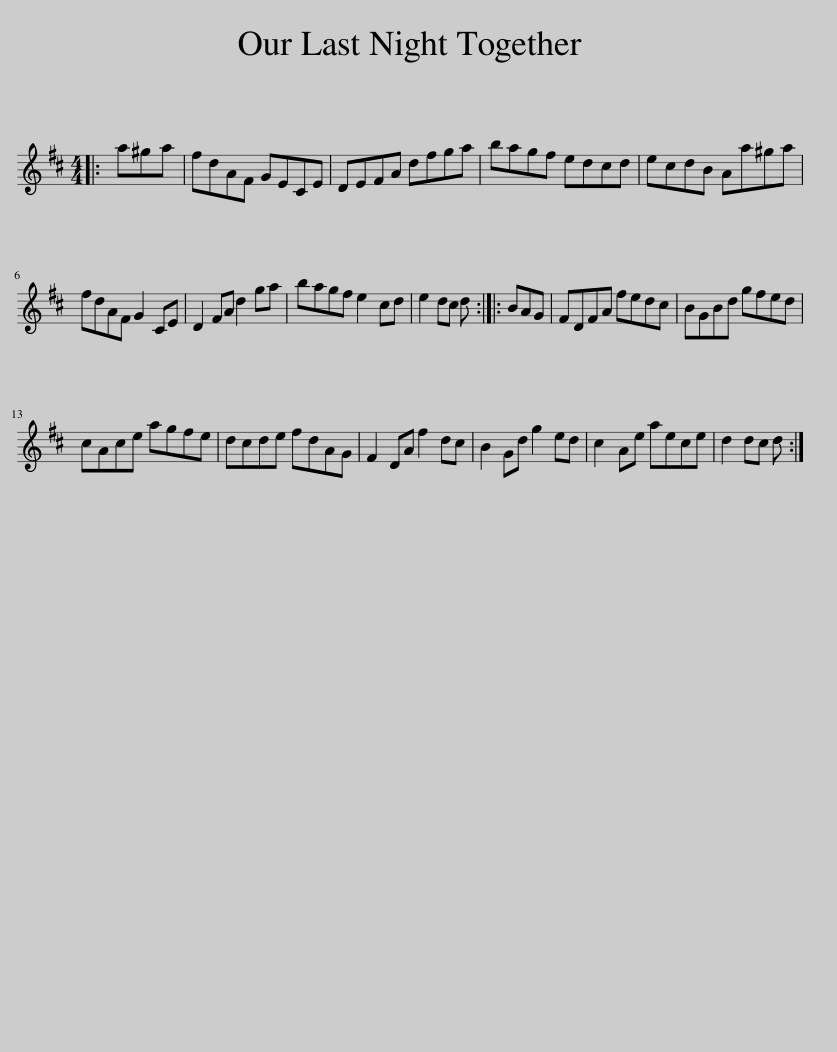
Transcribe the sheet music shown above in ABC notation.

X:1
L:1/8
M:4/4
I:linebreak $
K:D
V:1 treble
V:1
|: a^ga | fdAF GECE | DEFA dfga | bagf edcd | ecdB Aa^ga |$ %5
 fdAF G2 CE | D2 FA d2 ga | bagf e2 cd | e2 dc d :: BAG | %10
 FDFA fedc | BGBd gfed |$ cAce agfe | dcde fdAG | F2 DA f2 dc | %15
 B2 Gd g2 ed | c2 Ae aece | d2 dc d :| %18
